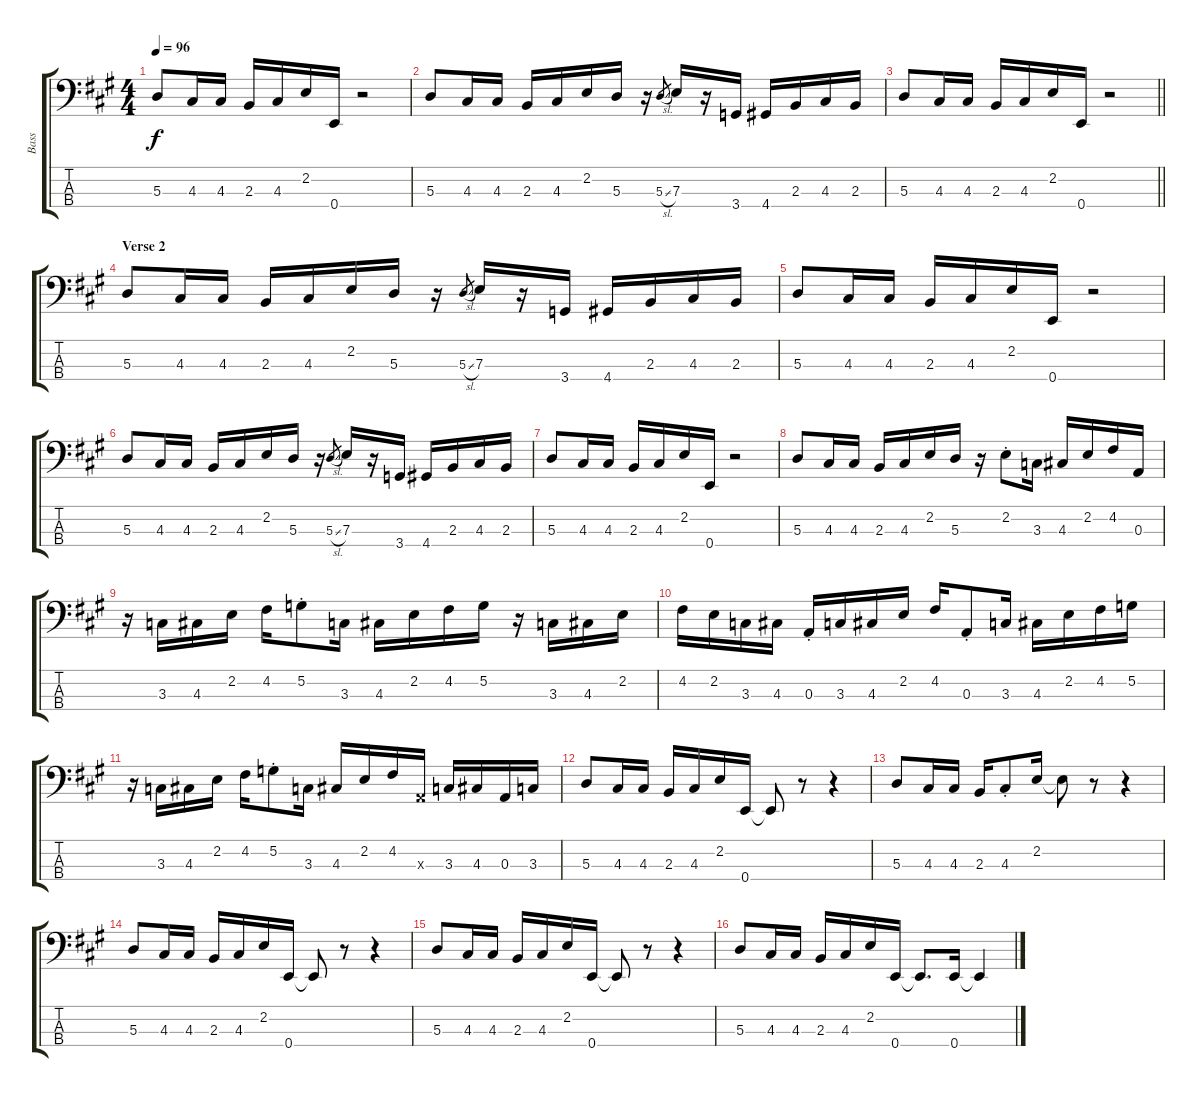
\track ("Bass" "Bass") {instrument electricbasspick}
\staff {score tabs}
\tuning (G2 D2 A1 E1) {hide}
\ts (4 4)
\tempo 96
\clef f4
\ks a
5.3.8{dy f} 4.3.16 4.3.16 2.3.16 4.3.16 2.2.16 0.4.16 r.2 |
5.3.8 4.3.16 4.3.16 2.3.16 4.3.16 2.2.16 5.3.16 r.16 5.3{sl}.8{gr} 7.3.16 r.16 3.4.16 4.4.16 2.3.16 4.3.16 2.3.16 |
\barLineRight lightlight
5.3.8 4.3.16 4.3.16 2.3.16 4.3.16 2.2.16 0.4.16 r.2 |
\section ("" "Verse 2")
5.3.8 4.3.16 4.3.16 2.3.16 4.3.16 2.2.16 5.3.16 r.16 5.3{sl}.8{gr} 7.3.16 r.16 3.4.16 4.4.16 2.3.16 4.3.16 2.3.16 |
5.3.8 4.3.16 4.3.16 2.3.16 4.3.16 2.2.16 0.4.16 r.2 |
5.3.8 4.3.16 4.3.16 2.3.16 4.3.16 2.2.16 5.3.16 r.16 5.3{sl}.8{gr} 7.3.16 r.16 3.4.16 4.4.16 2.3.16 4.3.16 2.3.16 |
5.3.8 4.3.16 4.3.16 2.3.16 4.3.16 2.2.16 0.4.16 r.2 |
5.3.8 4.3.16 4.3.16 2.3.16 4.3.16 2.2.16 5.3.16 r.16 2.2{st}.8 3.3.16 4.3.16 2.2.16 4.2.16 0.3.16 |
r.16 3.3.16 4.3.16 2.2.16 4.2.16 5.2{st}.8 3.3.16 4.3.16 2.2.16 4.2.16 5.2.16 r.16 3.3.16 4.3.16 2.2.16 |
4.2.16 2.2.16 3.3.16 4.3.16 0.3{st}.16 3.3.16 4.3.16 2.2.16 4.2.16 0.3{st}.8 3.3.16 4.3.16 2.2.16 4.2.16 5.2.16 |
r.16 3.3.16 4.3.16 2.2.16 4.2.16 5.2{st}.8 3.3.16 4.3.16 2.2.16 4.2.16 0.3{x}.16 3.3.16 4.3.16 0.3.16 3.3.16 |
5.3.8 4.3.16 4.3.16 2.3.16 4.3.16 2.2.16 0.4.16 0.4{t}.8 r.8 r.4 |
5.3.8 4.3.16 4.3.16 2.3.16 4.3{st}.8 2.2.16 2.2{t}.8 r.8 r.4 |
5.3.8 4.3.16 4.3.16 2.3.16 4.3.16 2.2.16 0.4.16 0.4{t}.8 r.8 r.4 |
5.3.8 4.3.16 4.3.16 2.3.16 4.3.16 2.2.16 0.4.16 0.4{t}.8 r.8 r.4 |
5.3.8 4.3.16 4.3.16 2.3.16 4.3.16 2.2.16 0.4.16 0.4{t}.8{d} 0.4.16 0.4{t}.4
